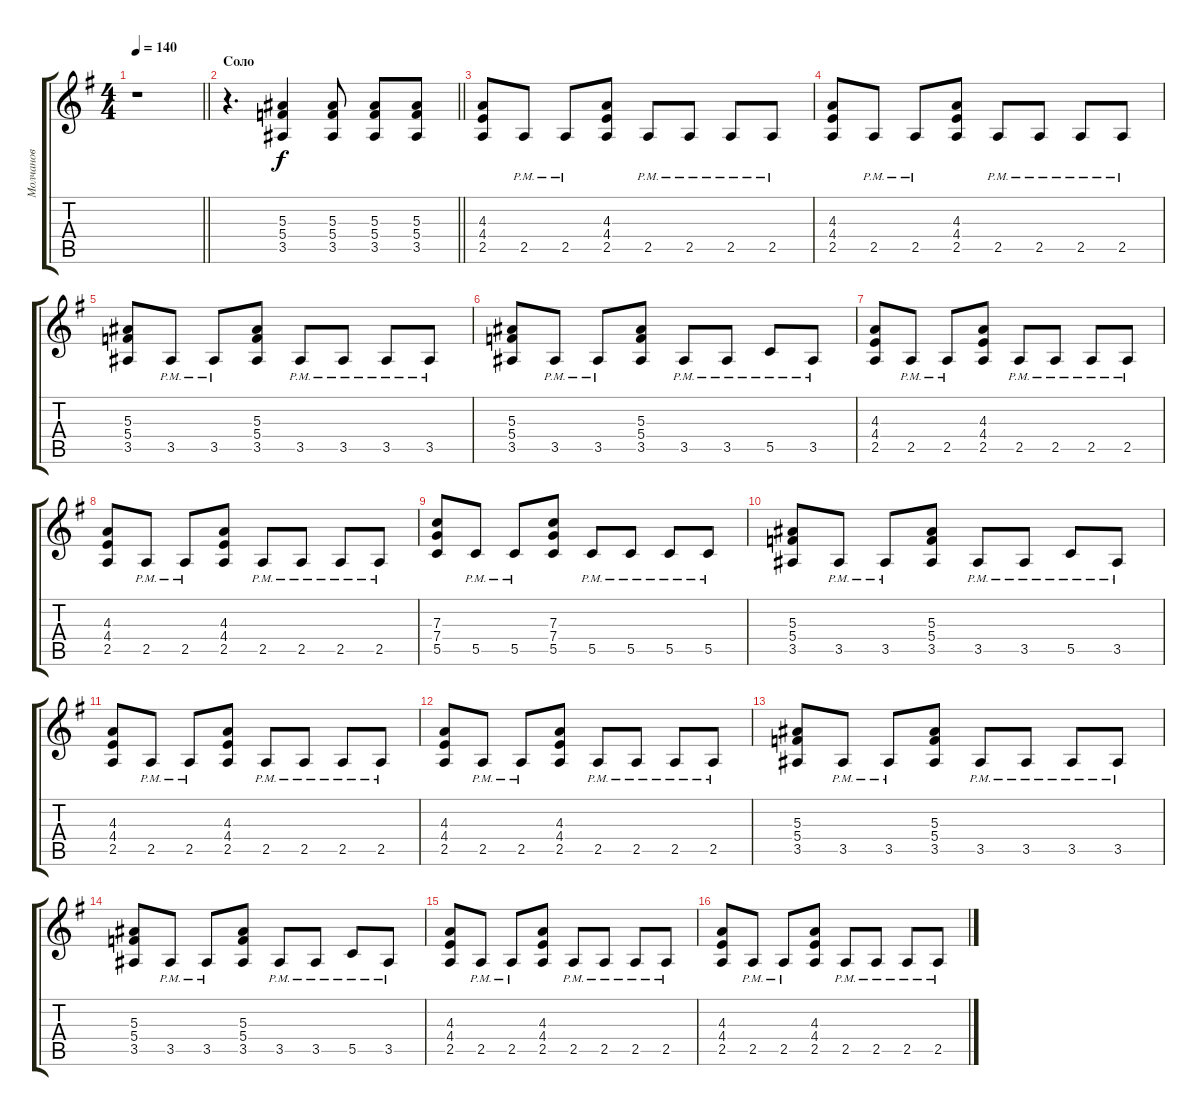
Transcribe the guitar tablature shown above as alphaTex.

\track ("Молчанов" "Молчанов") {instrument distortionguitar}
\staff {score tabs}
\tuning (D4 A3 F3 C3 G2 D2) {hide}
\ts (4 4)
\tempo 140
\clef g2
\barLineRight lightlight
\ks g
r.1{dy f} |
\section ("" "Соло")
\barLineRight lightlight
r.4{d} (5.3 5.4 3.5).4 (5.3 5.4 3.5).8 (5.3 5.4 3.5).8 (5.3 5.4 3.5).8 |
(4.3 4.4 2.5).8 2.5{pm}.8 2.5{pm}.8 (4.3 4.4 2.5).8 2.5{pm}.8 2.5{pm}.8 2.5{pm}.8 2.5{pm}.8 |
(4.3 4.4 2.5).8 2.5{pm}.8 2.5{pm}.8 (4.3 4.4 2.5).8 2.5{pm}.8 2.5{pm}.8 2.5{pm}.8 2.5{pm}.8 |
(5.3 5.4 3.5).8 3.5{pm}.8 3.5{pm}.8 (5.3 5.4 3.5).8 3.5{pm}.8 3.5{pm}.8 3.5{pm}.8 3.5{pm}.8 |
(5.3 5.4 3.5).8 3.5{pm}.8 3.5{pm}.8 (5.3 5.4 3.5).8 3.5{pm}.8 3.5{pm}.8 5.5{pm}.8 3.5{pm}.8 |
(4.3 4.4 2.5).8 2.5{pm}.8 2.5{pm}.8 (4.3 4.4 2.5).8 2.5{pm}.8 2.5{pm}.8 2.5{pm}.8 2.5{pm}.8 |
(4.3 4.4 2.5).8 2.5{pm}.8 2.5{pm}.8 (4.3 4.4 2.5).8 2.5{pm}.8 2.5{pm}.8 2.5{pm}.8 2.5{pm}.8 |
(7.3 7.4 5.5).8 5.5{pm}.8 5.5{pm}.8 (7.3 7.4 5.5).8 5.5{pm}.8 5.5{pm}.8 5.5{pm}.8 5.5{pm}.8 |
(5.3 5.4 3.5).8 3.5{pm}.8 3.5{pm}.8 (5.3 5.4 3.5).8 3.5{pm}.8 3.5{pm}.8 5.5{pm}.8 3.5{pm}.8 |
(4.3 4.4 2.5).8 2.5{pm}.8 2.5{pm}.8 (4.3 4.4 2.5).8 2.5{pm}.8 2.5{pm}.8 2.5{pm}.8 2.5{pm}.8 |
(4.3 4.4 2.5).8 2.5{pm}.8 2.5{pm}.8 (4.3 4.4 2.5).8 2.5{pm}.8 2.5{pm}.8 2.5{pm}.8 2.5{pm}.8 |
(5.3 5.4 3.5).8 3.5{pm}.8 3.5{pm}.8 (5.3 5.4 3.5).8 3.5{pm}.8 3.5{pm}.8 3.5{pm}.8 3.5{pm}.8 |
(5.3 5.4 3.5).8 3.5{pm}.8 3.5{pm}.8 (5.3 5.4 3.5).8 3.5{pm}.8 3.5{pm}.8 5.5{pm}.8 3.5{pm}.8 |
(4.3 4.4 2.5).8 2.5{pm}.8 2.5{pm}.8 (4.3 4.4 2.5).8 2.5{pm}.8 2.5{pm}.8 2.5{pm}.8 2.5{pm}.8 |
(4.3 4.4 2.5).8 2.5{pm}.8 2.5{pm}.8 (4.3 4.4 2.5).8 2.5{pm}.8 2.5{pm}.8 2.5{pm}.8 2.5{pm}.8
